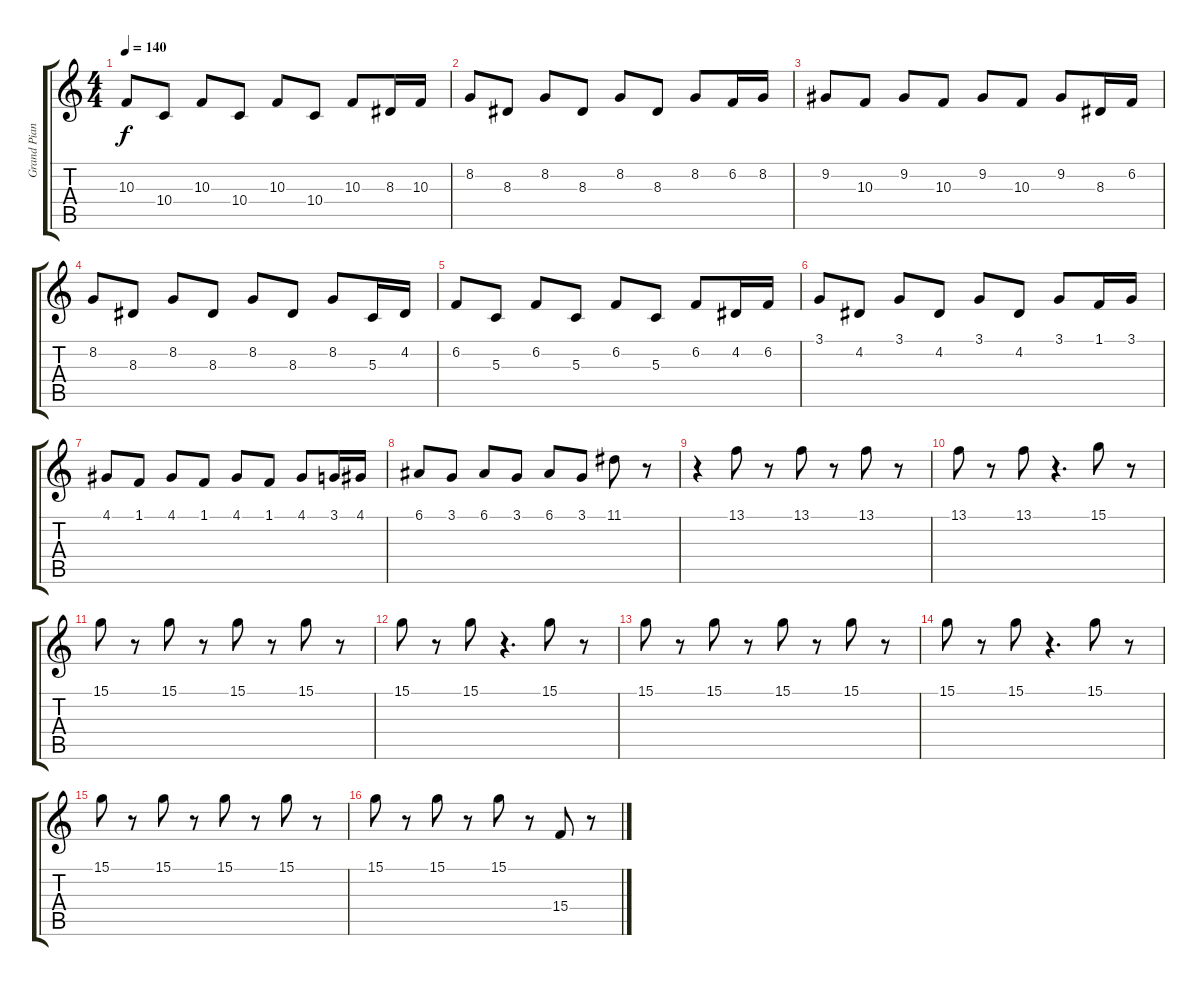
\track ("Grand Piano 2" "Grand Pian") {instrument acousticgrandpiano}
\staff {score tabs}
\tuning (E4 B3 G3 D3 A2 E2) {hide}
\ts (4 4)
\tempo 140
\clef g2
\ks c
10.3.8{dy f volume 6} 10.4.8{volume 6} 10.3.8{volume 6} 10.4.8 10.3.8{volume 6} 10.4.8{volume 6} 10.3.8 8.3.16{volume 6} 10.3.16 |
8.2.8{volume 6} 8.3.8 8.2.8{volume 6} 8.3.8 8.2.8{volume 6} 8.3.8{volume 6} 8.2.8 6.2.16{volume 7} 8.2.16 |
9.2.8{volume 7} 10.3.8 9.2.8{volume 7} 10.3.8 9.2.8{volume 7} 10.3.8{volume 7} 9.2.8{volume 7} 8.3.16 6.2.16 |
8.2.8{volume 7} 8.3.8 8.2.8{volume 8} 8.3.8{volume 8} 8.2.8 8.3.8{volume 8} 8.2.8{volume 8} 5.3.16 4.2.16{volume 8} |
6.2.8 5.3.8{volume 8} 6.2.8 5.3.8{volume 8} 6.2.8{volume 8} 5.3.8 6.2.8{volume 8} 4.2.16 6.2.16{volume 9} |
3.1.8 4.2.8{volume 9} 3.1.8 4.2.8{volume 9} 3.1.8{volume 9} 4.2.8 3.1.8{volume 9} 1.1.16{volume 9} 3.1.16 |
4.1.8 1.1.8{volume 9} 4.1.8{volume 10} 1.1.8 4.1.8{volume 10} 1.1.8 4.1.8{volume 10} 3.1.16{volume 10} 4.1.16 |
6.1.8 3.1.8{volume 10} 6.1.8{volume 10} 3.1.8 6.1.8{volume 10} 3.1.8{volume 10} 11.1.8 r.8 |
r.4 13.1.8{volume 10} r.8 13.1.8{volume 8} r.8 13.1.8{volume 7} r.8 |
13.1.8{volume 6} r.8 13.1.8{volume 5} r.4{d} 15.1.8{volume 8} r.8 |
15.1.8{volume 7} r.8 15.1.8{volume 7} r.8 15.1.8{volume 6} r.8 15.1.8{volume 5} r.8 |
15.1.8{volume 5} r.8 15.1.8{volume 4} r.4{d} 15.1.8{volume 8} r.8 |
15.1.8{volume 7} r.8 15.1.8{volume 7} r.8 15.1.8{volume 6} r.8 15.1.8{volume 5} r.8 |
15.1.8{volume 4} r.8 15.1.8{volume 4} r.4{d} 15.1.8{volume 8} r.8 |
15.1.8{volume 7} r.8 15.1.8{volume 7} r.8 15.1.8{volume 6} r.8 15.1.8{volume 5} r.8 |
15.1.8{volume 4} r.8 15.1.8{volume 4} r.8 15.1.8{volume 3} r.8 15.4.8{volume 2} r.8
